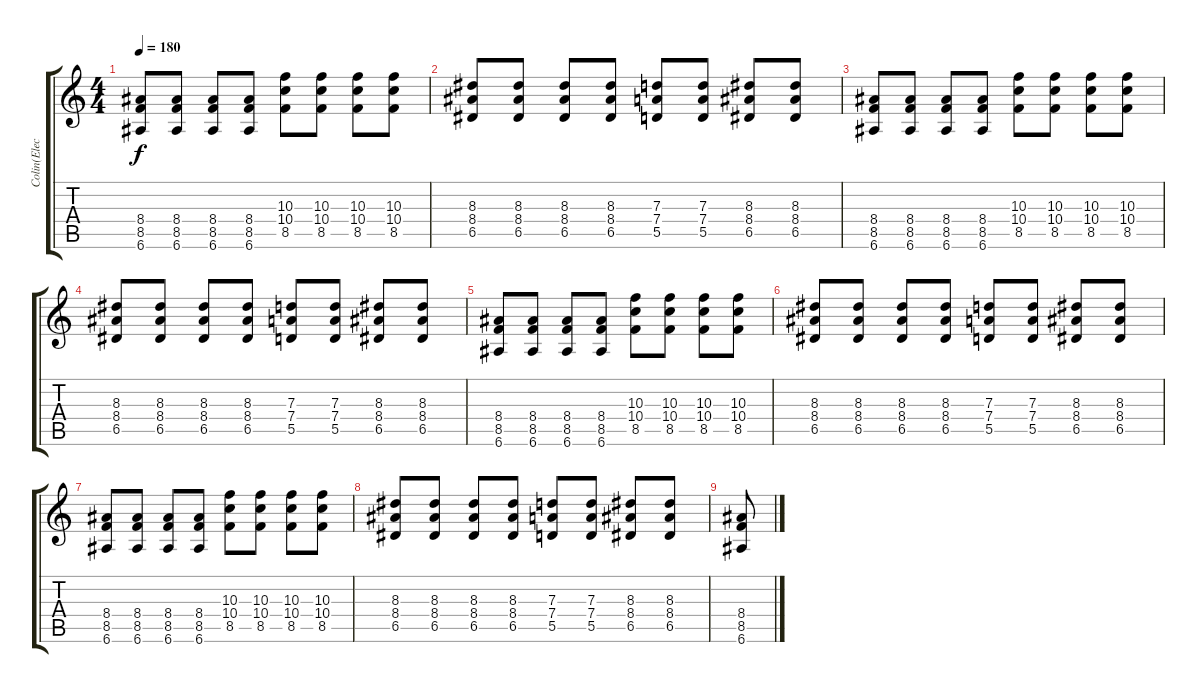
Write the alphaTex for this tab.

\track ("Colin(Electric)" "Colin(Elec") {instrument distortionguitar}
\staff {score tabs}
\tuning (E4 B3 G3 D3 A2 E2) {hide}
\ts (4 4)
\tempo 180
\clef g2
\ks c
(8.4 8.5 6.6).8{dy f} (8.4 8.5 6.6).8 (8.4 8.5 6.6).8 (8.4 8.5 6.6).8 (10.3 10.4 8.5).8 (10.3 10.4 8.5).8 (10.3 10.4 8.5).8 (10.3 10.4 8.5).8 |
(8.3 8.4 6.5).8 (8.3 8.4 6.5).8 (8.3 8.4 6.5).8 (8.3 8.4 6.5).8 (7.3 7.4 5.5).8 (7.3 7.4 5.5).8 (8.3 8.4 6.5).8 (8.3 8.4 6.5).8 |
(8.4 8.5 6.6).8 (8.4 8.5 6.6).8 (8.4 8.5 6.6).8 (8.4 8.5 6.6).8 (10.3 10.4 8.5).8 (10.3 10.4 8.5).8 (10.3 10.4 8.5).8 (10.3 10.4 8.5).8 |
(8.3 8.4 6.5).8 (8.3 8.4 6.5).8 (8.3 8.4 6.5).8 (8.3 8.4 6.5).8 (7.3 7.4 5.5).8 (7.3 7.4 5.5).8 (8.3 8.4 6.5).8 (8.3 8.4 6.5).8 |
(8.4 8.5 6.6).8 (8.4 8.5 6.6).8 (8.4 8.5 6.6).8 (8.4 8.5 6.6).8 (10.3 10.4 8.5).8 (10.3 10.4 8.5).8 (10.3 10.4 8.5).8 (10.3 10.4 8.5).8 |
(8.3 8.4 6.5).8 (8.3 8.4 6.5).8 (8.3 8.4 6.5).8 (8.3 8.4 6.5).8 (7.3 7.4 5.5).8 (7.3 7.4 5.5).8 (8.3 8.4 6.5).8 (8.3 8.4 6.5).8 |
(8.4 8.5 6.6).8 (8.4 8.5 6.6).8 (8.4 8.5 6.6).8 (8.4 8.5 6.6).8 (10.3 10.4 8.5).8 (10.3 10.4 8.5).8 (10.3 10.4 8.5).8 (10.3 10.4 8.5).8 |
(8.3 8.4 6.5).8 (8.3 8.4 6.5).8 (8.3 8.4 6.5).8 (8.3 8.4 6.5).8 (7.3 7.4 5.5).8 (7.3 7.4 5.5).8 (8.3 8.4 6.5).8 (8.3 8.4 6.5).8 |
(8.4 8.5 6.6).8
